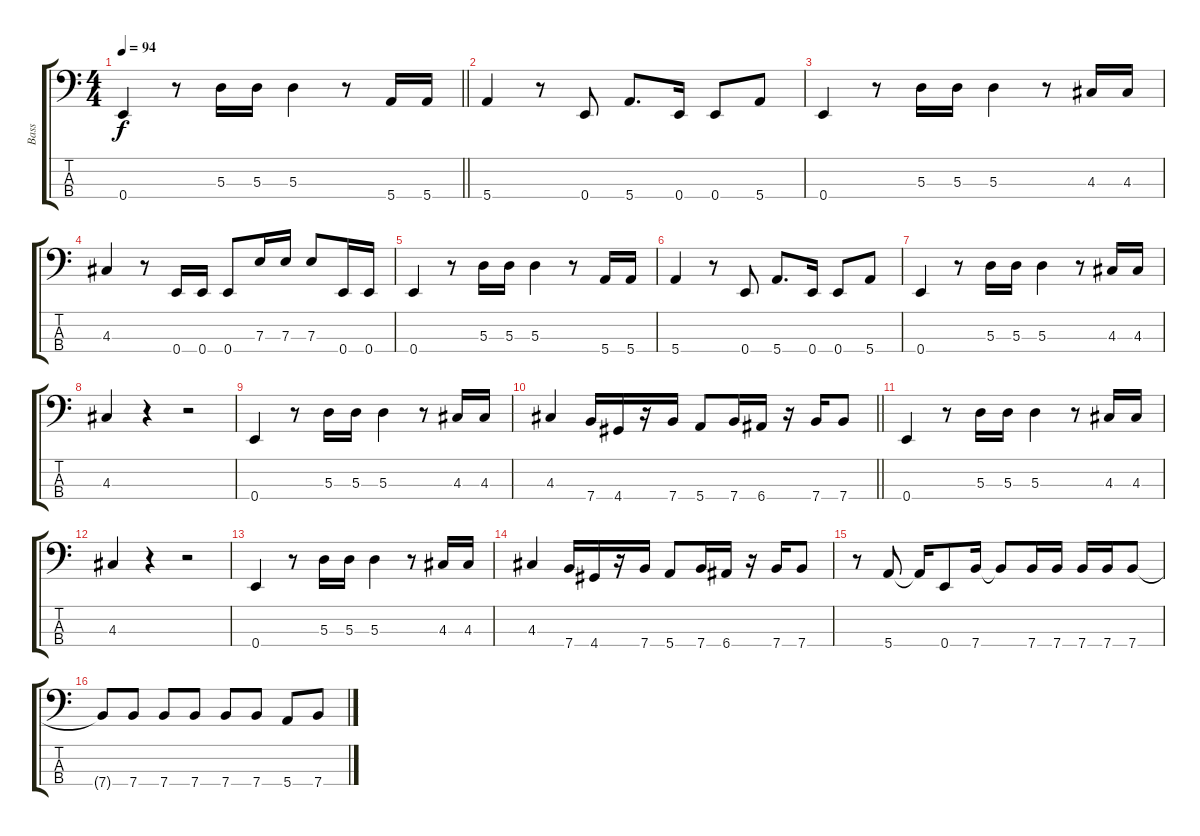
\track ("Bass" "Bass") {instrument electricbassfinger}
\staff {score tabs}
\tuning (G2 D2 A1 E1) {hide}
\ts (4 4)
\tempo 94
\clef f4
\barLineRight lightlight
\ks c
0.4.4{dy f} r.8 5.3.16 5.3.16 5.3.4 r.8 5.4.16 5.4.16 |
5.4.4 r.8 0.4.8 5.4.8{d} 0.4.16 0.4.8 5.4.8 |
0.4.4 r.8 5.3.16 5.3.16 5.3.4 r.8 4.3.16 4.3.16 |
4.3.4 r.8 0.4.16 0.4.16 0.4.8 7.3.16 7.3.16 7.3.8 0.4.16 0.4.16 |
0.4.4 r.8 5.3.16 5.3.16 5.3.4 r.8 5.4.16 5.4.16 |
5.4.4 r.8 0.4.8 5.4.8{d} 0.4.16 0.4.8 5.4.8 |
0.4.4 r.8 5.3.16 5.3.16 5.3.4 r.8 4.3.16 4.3.16 |
4.3.4 r.4 r.2 |
0.4.4 r.8 5.3.16 5.3.16 5.3.4 r.8 4.3.16 4.3.16 |
\barLineRight lightlight
4.3.4 7.4.16 4.4.16 r.16 7.4.16 5.4.8 7.4.16 6.4.16 r.16 7.4.16 7.4.8 |
0.4.4 r.8 5.3.16 5.3.16 5.3.4 r.8 4.3.16 4.3.16 |
4.3.4 r.4 r.2 |
0.4.4 r.8 5.3.16 5.3.16 5.3.4 r.8 4.3.16 4.3.16 |
4.3.4 7.4.16 4.4.16 r.16 7.4.16 5.4.8 7.4.16 6.4.16 r.16 7.4.16 7.4.8 |
r.8 5.4.8 5.4{t}.16 0.4.8 7.4.16 7.4{t}.8 7.4.16 7.4.16 7.4.16 7.4.16 7.4.8 |
7.4{t}.8 7.4.8 7.4.8 7.4.8 7.4.8 7.4.8 5.4.8 7.4.8
